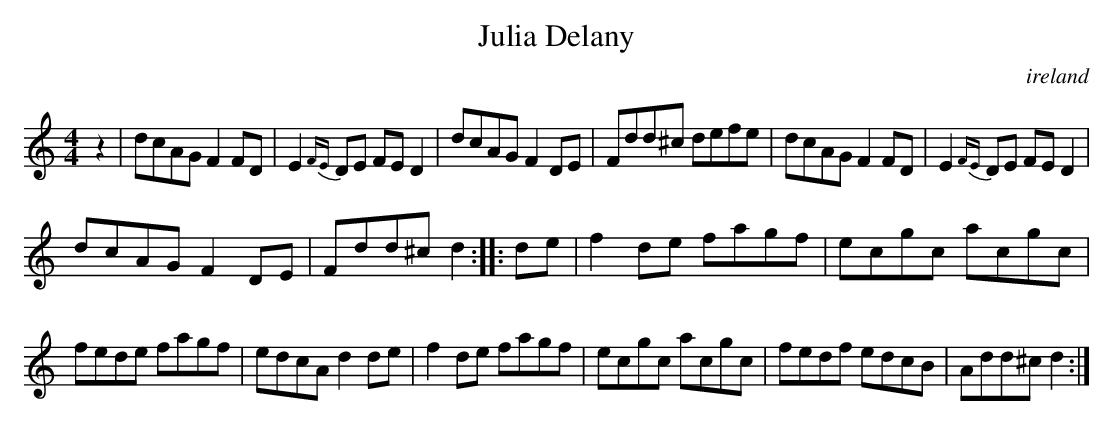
X:1
T:Julia Delany
O:ireland
M:4/4
K:DDor
z2|\
dcAG F2FD|E2{FE}DE FED2|dcAG F2DE|Fdd^c defe|\
dcAG F2FD|E2{FE}DE FED2|
dcAG F2DE|Fdd^c d2::\
de|\
f2de fagf|ecgc acgc|
fede fagf|edcA d2de|\
f2de fagf|ecgc acgc|fedf edcB|Add^c d2:|
